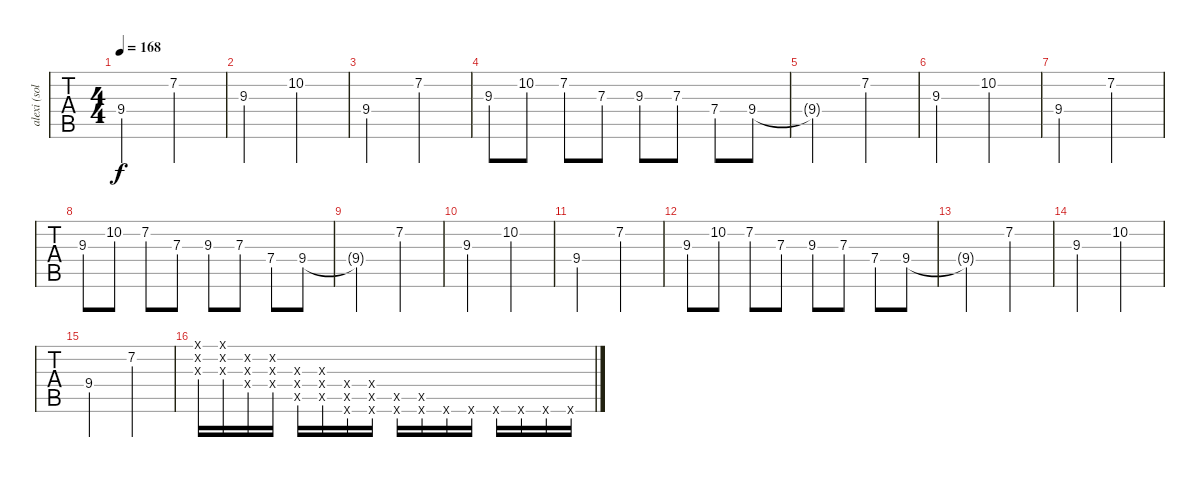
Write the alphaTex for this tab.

\track ("alexi (solo)" "alexi (sol") {instrument acousticguitarsteel}
\staff {tabs}
\tuning (E4 B3 G3 D3 A2 E2) {hide}
\ts (4 4)
\tempo 168
\clef g2
\ks c
9.4{t}.2{dy f} 7.2.2 |
9.3.2 10.2.2 |
9.4.2 7.2.2 |
9.3.8 10.2.8 7.2.8 7.3.8 9.3.8 7.3.8 7.4.8 9.4.8 |
9.4{t}.2 7.2.2 |
9.3.2 10.2.2 |
9.4.2 7.2.2 |
9.3.8 10.2.8 7.2.8 7.3.8 9.3.8 7.3.8 7.4.8 9.4.8 |
9.4{t}.2 7.2.2 |
9.3.2 10.2.2 |
9.4.2 7.2.2 |
9.3.8 10.2.8 7.2.8 7.3.8 9.3.8 7.3.8 7.4.8 9.4.8 |
9.4{t}.2 7.2.2 |
9.3.2 10.2.2 |
9.4.2 7.2.2 |
(0.1{x} 0.2{x} 0.3{x}).16{volume 16} (0.1{x} 0.2{x} 0.3{x}).16 (0.2{x} 0.3{x} 0.4{x}).16 (0.2{x} 0.3{x} 0.4{x}).16 (0.3{x} 0.4{x} 0.5{x}).16 (0.3{x} 0.4{x} 0.5{x}).16 (0.4{x} 0.5{x} 0.6{x}).16 (0.4{x} 0.5{x} 0.6{x}).16 (0.5{x} 0.6{x}).16 (0.5{x} 0.6{x}).16 0.6{x}.16 0.6{x}.16 0.6{x}.16 0.6{x}.16 0.6{x}.16 0.6{x}.16
